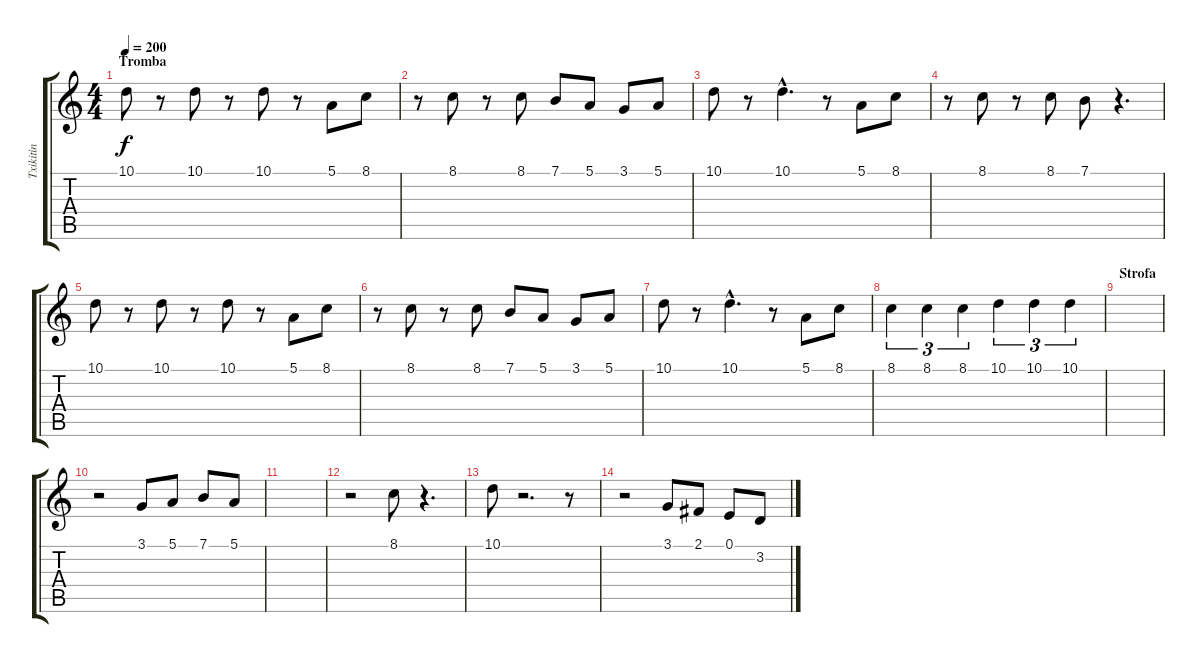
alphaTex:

\track ("Txikitìn" "Txikitìn") {instrument trumpet}
\staff {score tabs}
\tuning (E4 B3 G3 D3 A2 E2) {hide}
\ts (4 4)
\section ("" "Tromba")
\tempo 200
\clef g2
\ks c
10.1.8{dy f} r.8 10.1.8 r.8 10.1.8 r.8 5.1.8 8.1.8 |
r.8 8.1.8 r.8 8.1.8 7.1.8 5.1.8 3.1.8 5.1.8 |
10.1.8 r.8 10.1{hac}.4{d} r.8 5.1.8 8.1.8 |
r.8 8.1.8 r.8 8.1.8 7.1.8 r.4{d} |
10.1.8 r.8 10.1.8 r.8 10.1.8 r.8 5.1.8 8.1.8 |
r.8 8.1.8 r.8 8.1.8 7.1.8 5.1.8 3.1.8 5.1.8 |
10.1.8 r.8 10.1{hac}.4{d} r.8 5.1.8 8.1.8 |
8.1.4{tu (3 2)} 8.1.4{tu (3 2)} 8.1.4{tu (3 2)} 10.1.4{tu (3 2)} 10.1.4{tu (3 2)} 10.1.4{tu (3 2)} |
\section ("" "Strofa")
|
r.2 3.1.8 5.1.8 7.1.8 5.1.8 |
|
r.2 8.1.8 r.4{d} |
10.1.8 r.2{d} r.8 |
r.2 3.1.8 2.1.8 0.1.8 3.2.8
